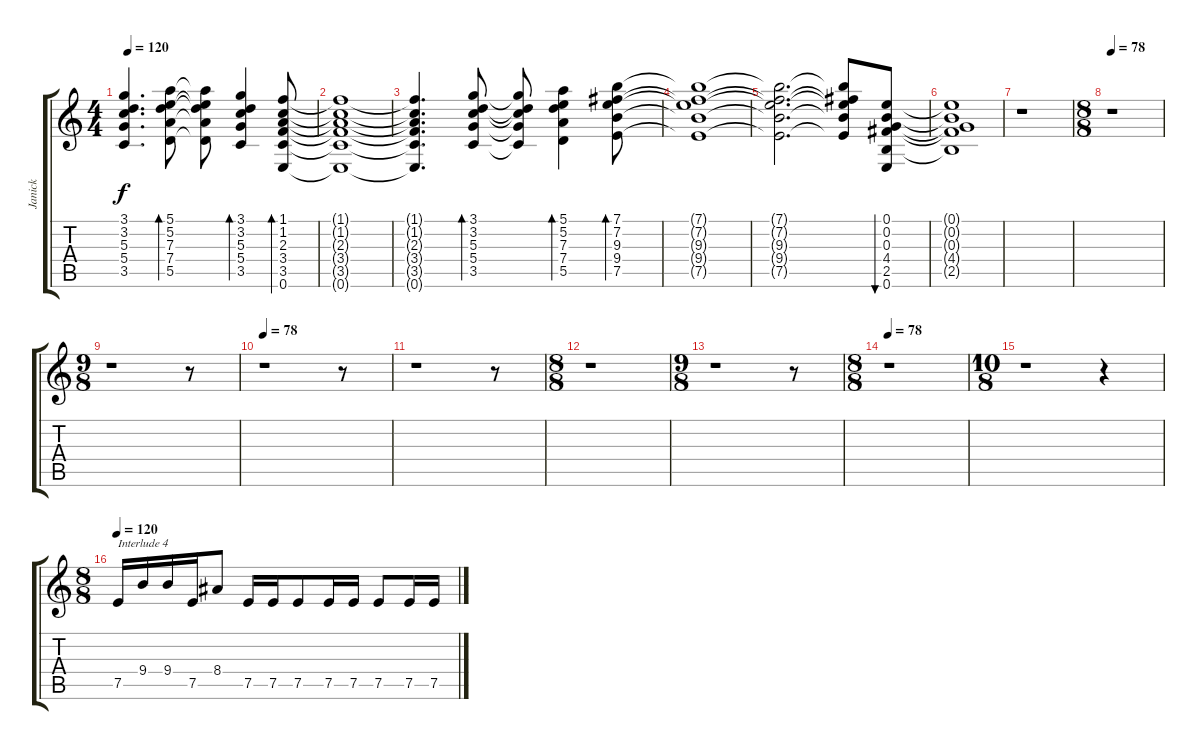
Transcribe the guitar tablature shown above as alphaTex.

\track ("Janick" "Janick") {instrument distortionguitar}
\staff {score tabs}
\tuning (E4 B3 G3 D3 A2 E2) {hide}
\ts (4 4)
\tempo 120
\clef g2
\ks c
(3.1{t} 3.2{t} 5.3{t} 5.4{t} 3.5{t}).4{d dy f} (5.1 5.2 7.3 7.4 5.5).8{bd 60} (5.1{t} 5.2{t} 7.3{t} 7.4{t} 5.5{t}).8 (3.1 3.2 5.3 5.4 3.5).4{bd 60} (1.1 1.2 2.3 3.4 3.5 0.6).8{bd 60} |
(1.1{t} 1.2{t} 2.3{t} 3.4{t} 3.5{t} 0.6{t}).1 |
(1.1{t} 1.2{t} 2.3{t} 3.4{t} 3.5{t} 0.6{t}).4{d} (3.1 3.2 5.3 5.4 3.5).8{bd 60} (3.1{t} 3.2{t} 5.3{t} 5.4{t} 3.5{t}).8 (5.1 5.2 7.3 7.4 5.5).4{bd 60} (7.1 7.2 9.3 9.4 7.5).8{bd 60} |
(7.1{t} 7.2{t} 9.3{t} 9.4{t} 7.5{t}).1 |
(7.1{t} 7.2{t} 9.3{t} 9.4{t} 7.5{t}).2{d} (7.1{t} 7.2{t} 9.3{t} 9.4{t} 7.5{t}).8 (0.1 0.2 0.3 4.4 2.5 0.6).8{bu 480} |
(0.1{t} 0.2{t} 0.3{t} 4.4{t} 2.5{t}).1 |
r.1 |
\ts (8 8)
\tempo 78
r.1 |
\ts (9 8)
r.1 r.8 |
\tempo 78
r.1 r.8 |
r.1 r.8 |
\ts (8 8)
r.1 |
\ts (9 8)
r.1 r.8 |
\ts (8 8)
\tempo 78
r.1 |
\ts (10 8)
r.1 r.4 |
\ts (8 8)
\tempo 120
7.5.16{txt "Interlude 4" volume 16} 9.4.16 9.4.16 7.5.16 8.4.8 7.5.16 7.5.16 7.5.8 7.5.16 7.5.16 7.5.8 7.5.16 7.5.16
